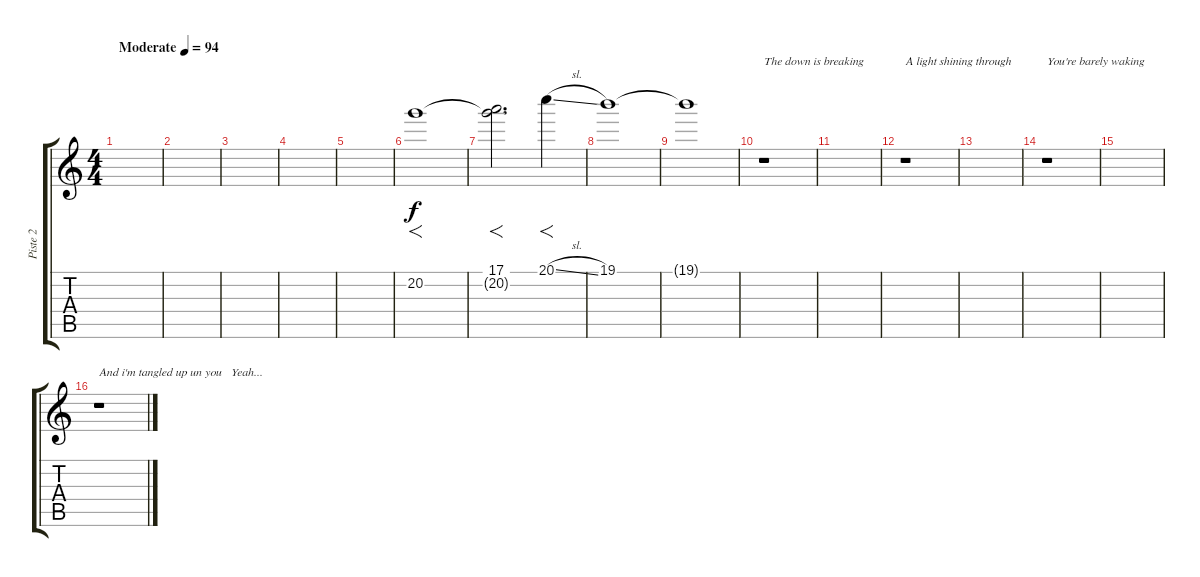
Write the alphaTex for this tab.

\track ("Piste 2" "Piste 2") {instrument electricguitarclean}
\staff {score tabs}
\tuning (E4 B3 G3 D3 A2 E2) {hide}
\ts (4 4)
\tempo (94 "Moderate")
\clef g2
\ks c
|
|
|
|
|
20.2.1{f instrument distortionguitar} |
(17.1 20.2{t}).2{f d} 20.1{sl}.4{f} |
19.1.1 |
19.1{t}.1 |
r.1{txt "The down is breaking"} |
|
r.1{txt "A light shining through"} |
|
r.1{txt "You're barely waking"} |
|
r.1{txt "And i'm tangled up un you   Yeah..."}
